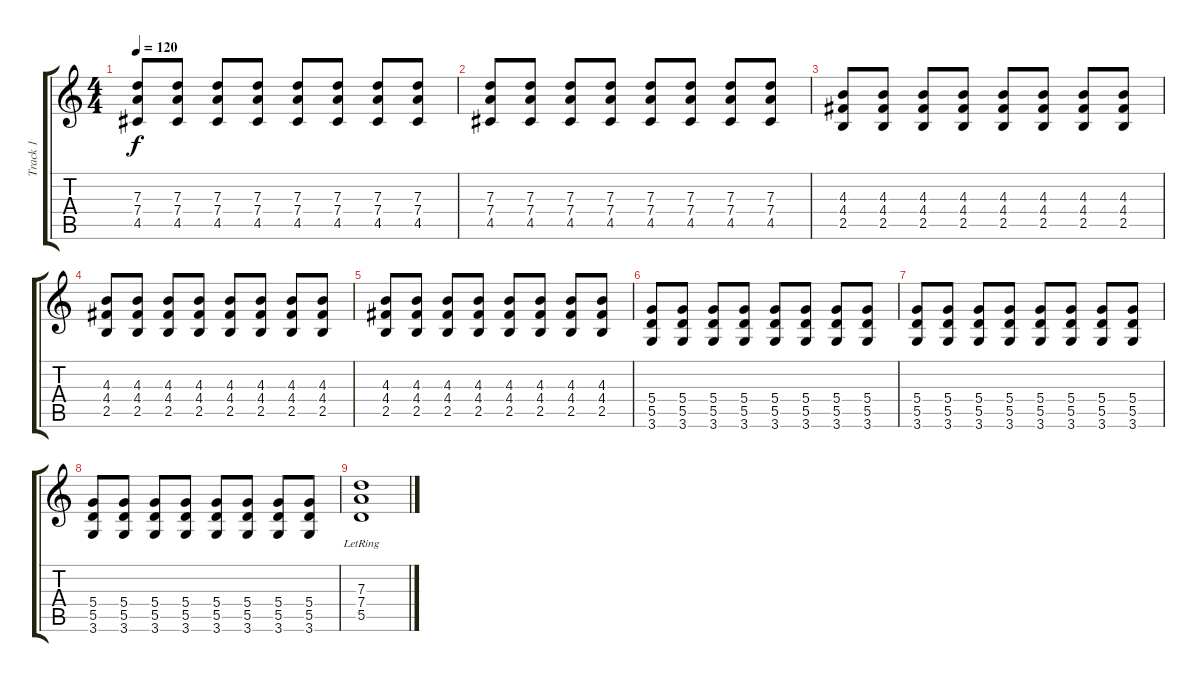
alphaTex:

\track ("Track 1" "Track 1") {instrument acousticguitarsteel}
\staff {score tabs}
\tuning (E4 B3 G3 D3 A2 E2) {hide}
\ts (4 4)
\tempo 120
\clef g2
\ks c
(7.3 7.4 4.5).8{dy f} (7.3 7.4 4.5).8 (7.3 7.4 4.5).8 (7.3 7.4 4.5).8 (7.3 7.4 4.5).8 (7.3 7.4 4.5).8 (7.3 7.4 4.5).8 (7.3 7.4 4.5).8 |
(7.3 7.4 4.5).8 (7.3 7.4 4.5).8 (7.3 7.4 4.5).8 (7.3 7.4 4.5).8 (7.3 7.4 4.5).8 (7.3 7.4 4.5).8 (7.3 7.4 4.5).8 (7.3 7.4 4.5).8 |
(4.3 4.4 2.5).8 (4.3 4.4 2.5).8 (4.3 4.4 2.5).8 (4.3 4.4 2.5).8 (4.3 4.4 2.5).8 (4.3 4.4 2.5).8 (4.3 4.4 2.5).8 (4.3 4.4 2.5).8 |
(4.3 4.4 2.5).8 (4.3 4.4 2.5).8 (4.3 4.4 2.5).8 (4.3 4.4 2.5).8 (4.3 4.4 2.5).8 (4.3 4.4 2.5).8 (4.3 4.4 2.5).8 (4.3 4.4 2.5).8 |
(4.3 4.4 2.5).8 (4.3 4.4 2.5).8 (4.3 4.4 2.5).8 (4.3 4.4 2.5).8 (4.3 4.4 2.5).8 (4.3 4.4 2.5).8 (4.3 4.4 2.5).8 (4.3 4.4 2.5).8 |
(5.4 5.5 3.6).8 (5.4 5.5 3.6).8 (5.4 5.5 3.6).8 (5.4 5.5 3.6).8 (5.4 5.5 3.6).8 (5.4 5.5 3.6).8 (5.4 5.5 3.6).8 (5.4 5.5 3.6).8 |
(5.4 5.5 3.6).8 (5.4 5.5 3.6).8 (5.4 5.5 3.6).8 (5.4 5.5 3.6).8 (5.4 5.5 3.6).8 (5.4 5.5 3.6).8 (5.4 5.5 3.6).8 (5.4 5.5 3.6).8 |
(5.4 5.5 3.6).8 (5.4 5.5 3.6).8 (5.4 5.5 3.6).8 (5.4 5.5 3.6).8 (5.4 5.5 3.6).8 (5.4 5.5 3.6).8 (5.4 5.5 3.6).8 (5.4 5.5 3.6).8 |
(7.3{lr} 7.4{lr} 5.5{lr}).1
